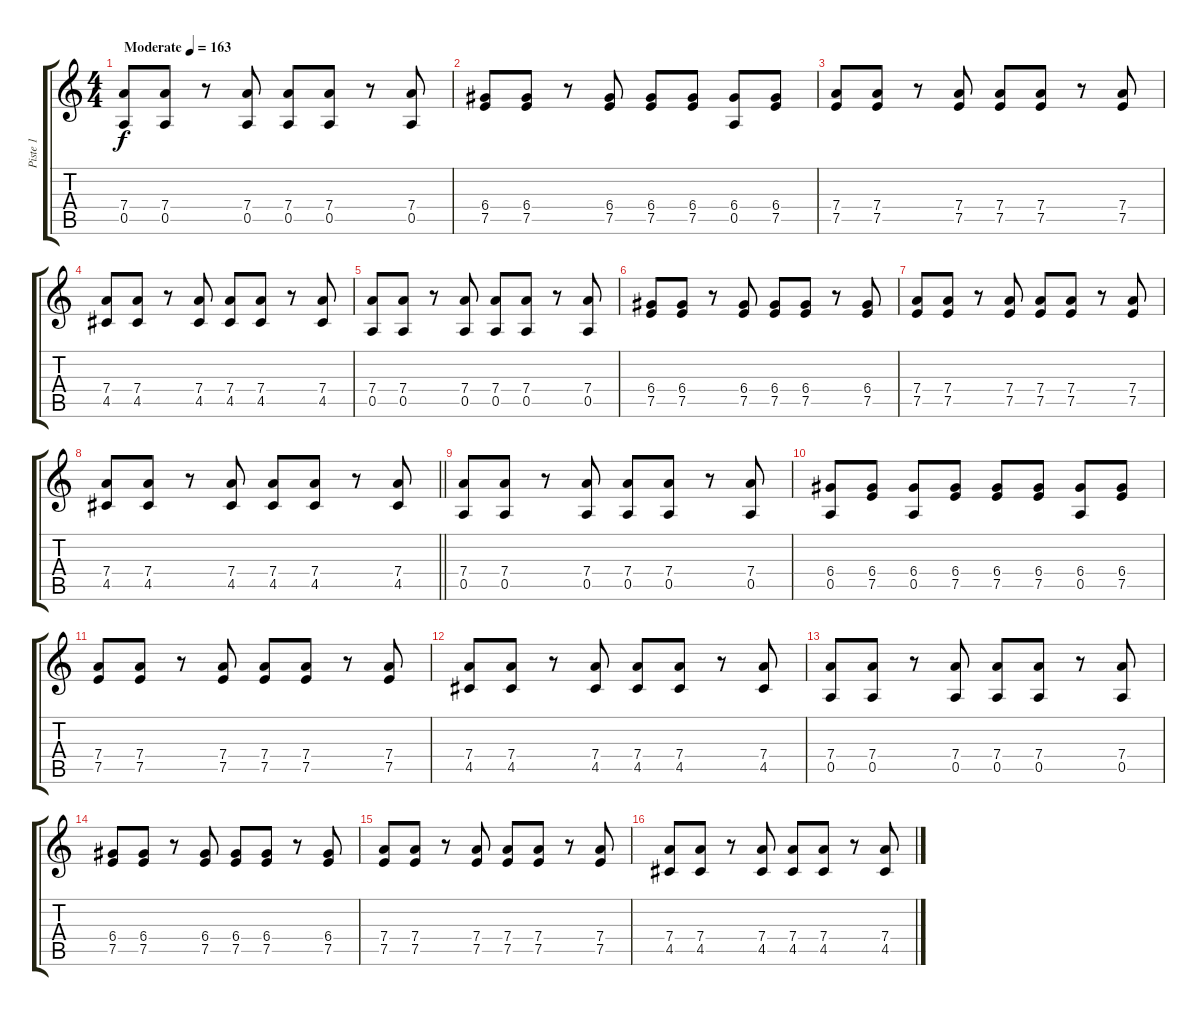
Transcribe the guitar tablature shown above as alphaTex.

\track ("Piste 1" "Piste 1") {instrument overdrivenguitar}
\staff {score tabs}
\tuning (E4 B3 G3 D3 A2 E2) {hide}
\ts (4 4)
\tempo (163 "Moderate")
\clef g2
\ks c
(7.4 0.5).8{dy f instrument overdrivenguitar} (7.4 0.5).8 r.8 (7.4 0.5).8 (7.4 0.5).8 (7.4 0.5).8 r.8 (7.4 0.5).8 |
(6.4 7.5).8 (6.4 7.5).8 r.8 (6.4 7.5).8 (6.4 7.5).8 (6.4 7.5).8 (6.4 0.5).8 (6.4 7.5).8 |
(7.4 7.5).8 (7.4 7.5).8 r.8 (7.4 7.5).8 (7.4 7.5).8 (7.4 7.5).8 r.8 (7.4 7.5).8 |
(7.4 4.5).8 (7.4 4.5).8 r.8 (7.4 4.5).8 (7.4 4.5).8 (7.4 4.5).8 r.8 (7.4 4.5).8 |
(7.4 0.5).8 (7.4 0.5).8 r.8 (7.4 0.5).8 (7.4 0.5).8 (7.4 0.5).8 r.8 (7.4 0.5).8 |
(6.4 7.5).8 (6.4 7.5).8 r.8 (6.4 7.5).8 (6.4 7.5).8 (6.4 7.5).8 r.8 (6.4 7.5).8 |
(7.4 7.5).8 (7.4 7.5).8 r.8 (7.4 7.5).8 (7.4 7.5).8 (7.4 7.5).8 r.8 (7.4 7.5).8 |
\barLineRight lightlight
(7.4 4.5).8 (7.4 4.5).8 r.8 (7.4 4.5).8 (7.4 4.5).8 (7.4 4.5).8 r.8 (7.4 4.5).8 |
(7.4 0.5).8 (7.4 0.5).8 r.8 (7.4 0.5).8 (7.4 0.5).8 (7.4 0.5).8 r.8 (7.4 0.5).8 |
(6.4 0.5).8 (6.4 7.5).8 (6.4 0.5).8 (6.4 7.5).8 (6.4 7.5).8 (6.4 7.5).8 (6.4 0.5).8 (6.4 7.5).8 |
(7.4 7.5).8 (7.4 7.5).8 r.8 (7.4 7.5).8 (7.4 7.5).8 (7.4 7.5).8 r.8 (7.4 7.5).8 |
(7.4 4.5).8 (7.4 4.5).8 r.8 (7.4 4.5).8 (7.4 4.5).8 (7.4 4.5).8 r.8 (7.4 4.5).8 |
(7.4 0.5).8 (7.4 0.5).8 r.8 (7.4 0.5).8 (7.4 0.5).8 (7.4 0.5).8 r.8 (7.4 0.5).8 |
(6.4 7.5).8 (6.4 7.5).8 r.8 (6.4 7.5).8 (6.4 7.5).8 (6.4 7.5).8 r.8 (6.4 7.5).8 |
(7.4 7.5).8 (7.4 7.5).8 r.8 (7.4 7.5).8 (7.4 7.5).8 (7.4 7.5).8 r.8 (7.4 7.5).8 |
(7.4 4.5).8 (7.4 4.5).8 r.8 (7.4 4.5).8 (7.4 4.5).8 (7.4 4.5).8 r.8 (7.4 4.5).8
